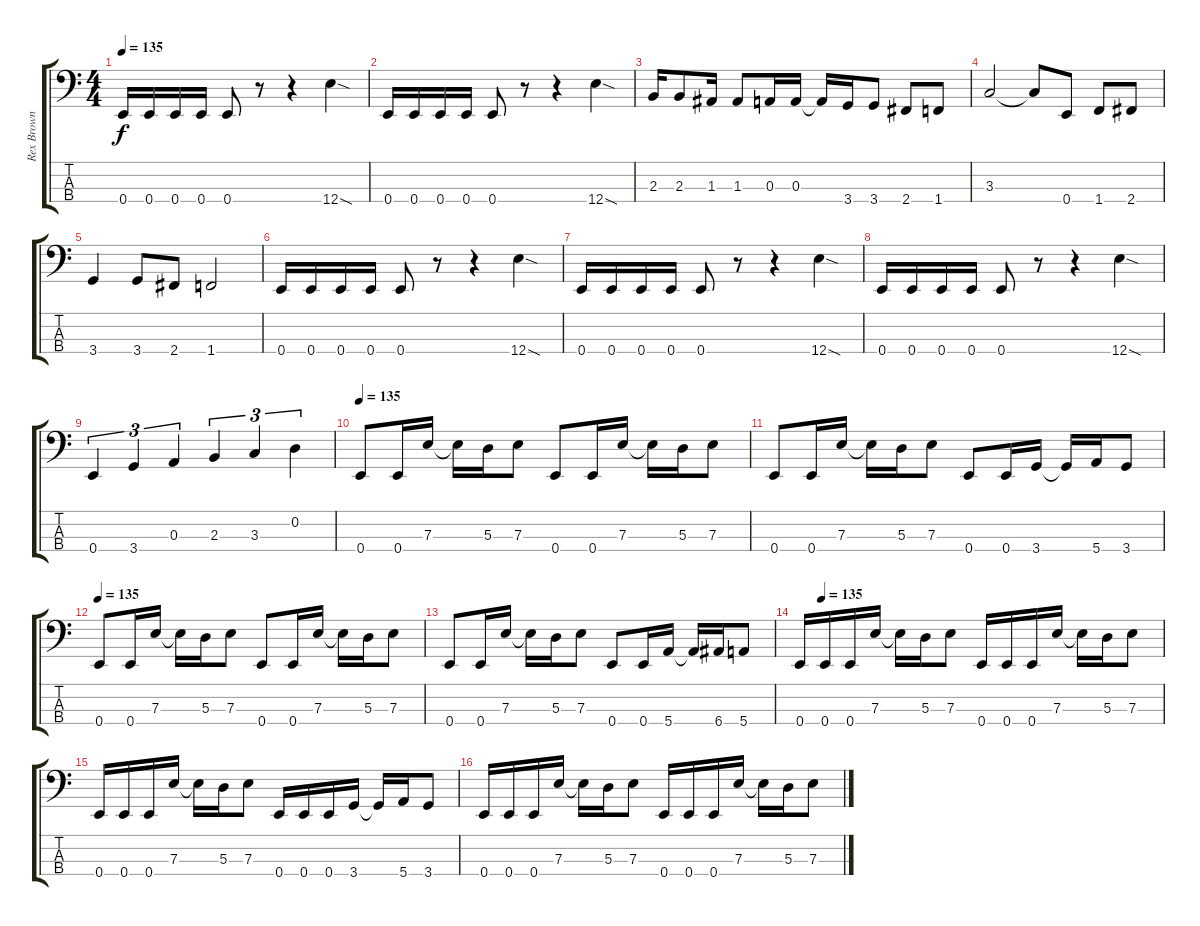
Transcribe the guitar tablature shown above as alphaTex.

\track ("Rex Brown" "Rex Brown") {instrument electricbassfinger}
\staff {score tabs}
\tuning (G2 D2 A1 E1) {hide}
\ts (4 4)
\tempo 135
\clef f4
\ks c
0.4.16{dy f} 0.4.16 0.4.16 0.4.16 0.4.8 r.8 r.4 12.4{sod}.4 |
0.4.16 0.4.16 0.4.16 0.4.16 0.4.8 r.8 r.4 12.4{sod}.4 |
2.3.16 2.3.8 1.3.16 1.3.8 0.3.16 0.3.16 0.3{t}.16 3.4.16 3.4.8 2.4.8 1.4.8 |
3.3.2 3.3{t}.8 0.4.8 1.4.8 2.4.8 |
3.4.4 3.4.8 2.4.8 1.4.2 |
0.4.16 0.4.16 0.4.16 0.4.16 0.4.8 r.8 r.4 12.4{sod}.4 |
0.4.16 0.4.16 0.4.16 0.4.16 0.4.8 r.8 r.4 12.4{sod}.4 |
0.4.16 0.4.16 0.4.16 0.4.16 0.4.8 r.8 r.4 12.4{sod}.4 |
0.4.4{tu (3 2)} 3.4.4{tu (3 2)} 0.3.4{tu (3 2)} 2.3.4{tu (3 2)} 3.3.4{tu (3 2)} 0.2.4{tu (3 2)} |
\tempo 135
0.4.8 0.4.16 7.3.16 7.3{t}.16 5.3.16 7.3.8 0.4.8 0.4.16 7.3.16 7.3{t}.16 5.3.16 7.3.8 |
0.4.8 0.4.16 7.3.16 7.3{t}.16 5.3.16 7.3.8 0.4.8 0.4.16 3.4.16 3.4{t}.16 5.4.16 3.4.8 |
\tempo 135
0.4.8 0.4.16 7.3.16 7.3{t}.16 5.3.16 7.3.8 0.4.8 0.4.16 7.3.16 7.3{t}.16 5.3.16 7.3.8 |
0.4.8 0.4.16 7.3.16 7.3{t}.16 5.3.16 7.3.8 0.4.8 0.4.16 5.4.16 5.4{t}.16 6.4.16 5.4.8 |
\tempo (135 0.0625)
0.4.16 0.4.16 0.4.16 7.3.16 7.3{t}.16 5.3.16 7.3.8 0.4.16 0.4.16 0.4.16 7.3.16 7.3{t}.16 5.3.16 7.3.8 |
0.4.16 0.4.16 0.4.16 7.3.16 7.3{t}.16 5.3.16 7.3.8 0.4.16 0.4.16 0.4.16 3.4.16 3.4{t}.16 5.4.16 3.4.8 |
0.4.16 0.4.16 0.4.16 7.3.16 7.3{t}.16 5.3.16 7.3.8 0.4.16 0.4.16 0.4.16 7.3.16 7.3{t}.16 5.3.16 7.3.8
